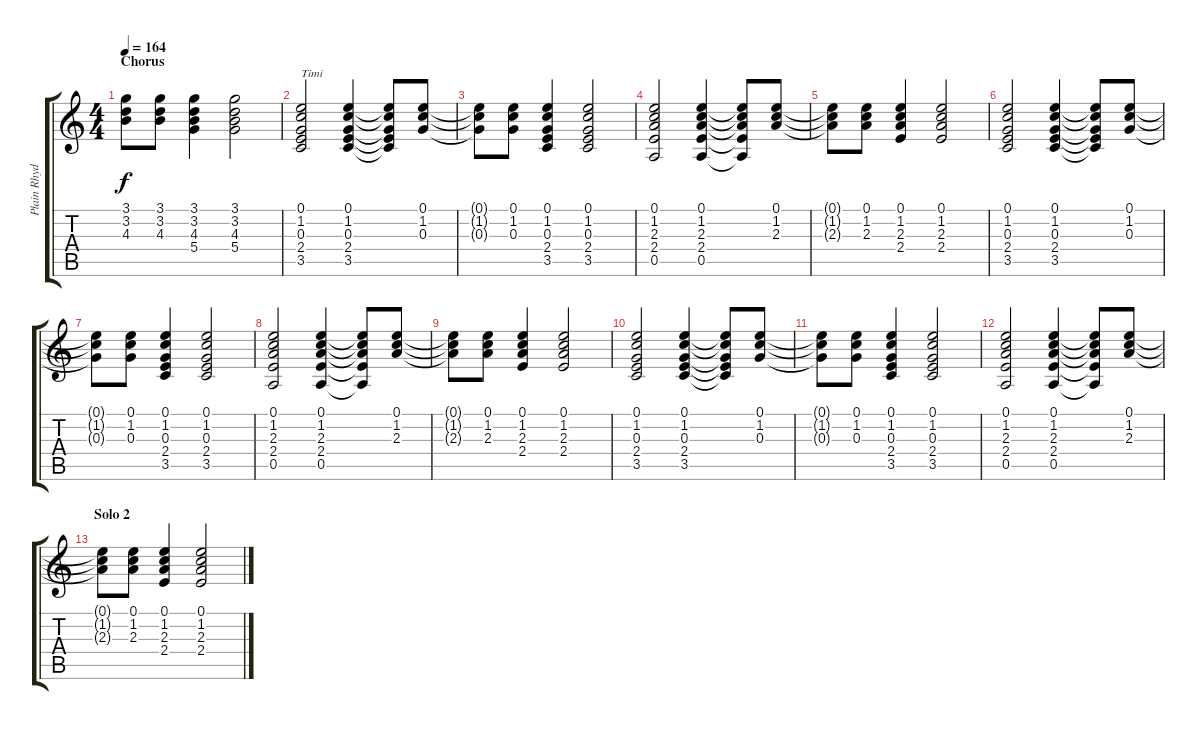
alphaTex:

\track ("Plain Rhydhm" "Plain Rhyd") {instrument acousticguitarnylon}
\staff {score tabs}
\tuning (E4 B3 G3 D3 A2 E2) {hide}
\ts (4 4)
\section ("" "Chorus")
\tempo 164
\clef g2
\ks c
(3.1{t} 3.2{t} 4.3{t}).8{dy f} (3.1 3.2 4.3).8 (3.1 3.2 4.3 5.4).4 (3.1 3.2 4.3 5.4).2 |
(0.1 1.2 0.3 2.4 3.5).2{txt "Timi"} (0.1 1.2 0.3 2.4 3.5).4 (0.1{t} 1.2{t} 0.3{t} 2.4{t} 3.5{t}).8 (0.1 1.2 0.3).8 |
(0.1{t} 1.2{t} 0.3{t}).8 (0.1 1.2 0.3).8 (0.1 1.2 0.3 2.4 3.5).4 (0.1 1.2 0.3 2.4 3.5).2 |
(0.1 1.2 2.3 2.4 0.5).2 (0.1 1.2 2.3 2.4 0.5).4 (0.1{t} 1.2{t} 2.3{t} 2.4{t} 0.5{t}).8 (0.1 1.2 2.3).8 |
(0.1{t} 1.2{t} 2.3{t}).8 (0.1 1.2 2.3).8 (0.1 1.2 2.3 2.4).4 (0.1 1.2 2.3 2.4).2 |
(0.1 1.2 0.3 2.4 3.5).2 (0.1 1.2 0.3 2.4 3.5).4 (0.1{t} 1.2{t} 0.3{t} 2.4{t} 3.5{t}).8 (0.1 1.2 0.3).8 |
(0.1{t} 1.2{t} 0.3{t}).8 (0.1 1.2 0.3).8 (0.1 1.2 0.3 2.4 3.5).4 (0.1 1.2 0.3 2.4 3.5).2 |
(0.1 1.2 2.3 2.4 0.5).2 (0.1 1.2 2.3 2.4 0.5).4 (0.1{t} 1.2{t} 2.3{t} 2.4{t} 0.5{t}).8 (0.1 1.2 2.3).8 |
(0.1{t} 1.2{t} 2.3{t}).8 (0.1 1.2 2.3).8 (0.1 1.2 2.3 2.4).4 (0.1 1.2 2.3 2.4).2 |
(0.1 1.2 0.3 2.4 3.5).2 (0.1 1.2 0.3 2.4 3.5).4 (0.1{t} 1.2{t} 0.3{t} 2.4{t} 3.5{t}).8 (0.1 1.2 0.3).8 |
(0.1{t} 1.2{t} 0.3{t}).8 (0.1 1.2 0.3).8 (0.1 1.2 0.3 2.4 3.5).4 (0.1 1.2 0.3 2.4 3.5).2 |
(0.1 1.2 2.3 2.4 0.5).2 (0.1 1.2 2.3 2.4 0.5).4 (0.1{t} 1.2{t} 2.3{t} 2.4{t} 0.5{t}).8 (0.1 1.2 2.3).8 |
\section ("" "Solo 2")
(0.1{t} 1.2{t} 2.3{t}).8 (0.1 1.2 2.3).8 (0.1 1.2 2.3 2.4).4 (0.1 1.2 2.3 2.4).2
